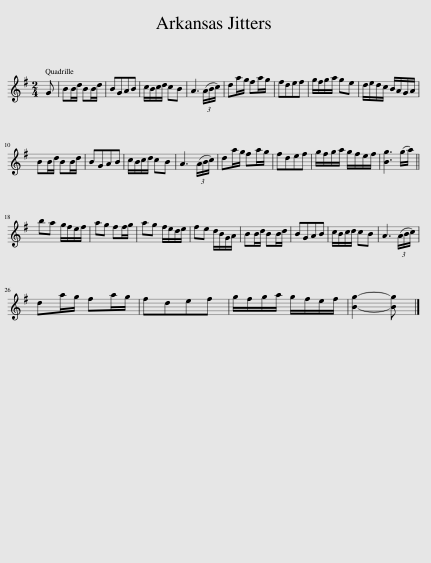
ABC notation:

X:1
L:1/8
M:2/4
I:linebreak $
K:G
V:1 treble
V:1
 G | BB/d/ BB/d/ | BGAB | c/B/c/d/ cB | A3 (3(A/B/c/) | %5
 da/g/ fa/g/ | fdef | g/f/g/a/ ge | d/e/d/c/ B/A/G/A/ |$ BB/d/ BB/d/ | %10
 BGAB | c/B/c/d/ cB | A3 (3(A/B/c/) | da/g/ fa/g/ | fdef | %15
 g/f/g/a/ g/f/e/f/ | [Bg]3 (g/a/) ||$ ba g/f/e/f/ | ag ff/g/ | ag f/e/d/e/ | %20
 fe d/B/G/A/ | BB/d/ BB/d/ | BGAB | c/B/c/d/ cB | A3 (3(A/B/c/) |$ %25
 da/g/ fa/g/ | fdef | g/f/g/a/ g/f/e/f/ | [Bg]2- [Bg] |] %29
